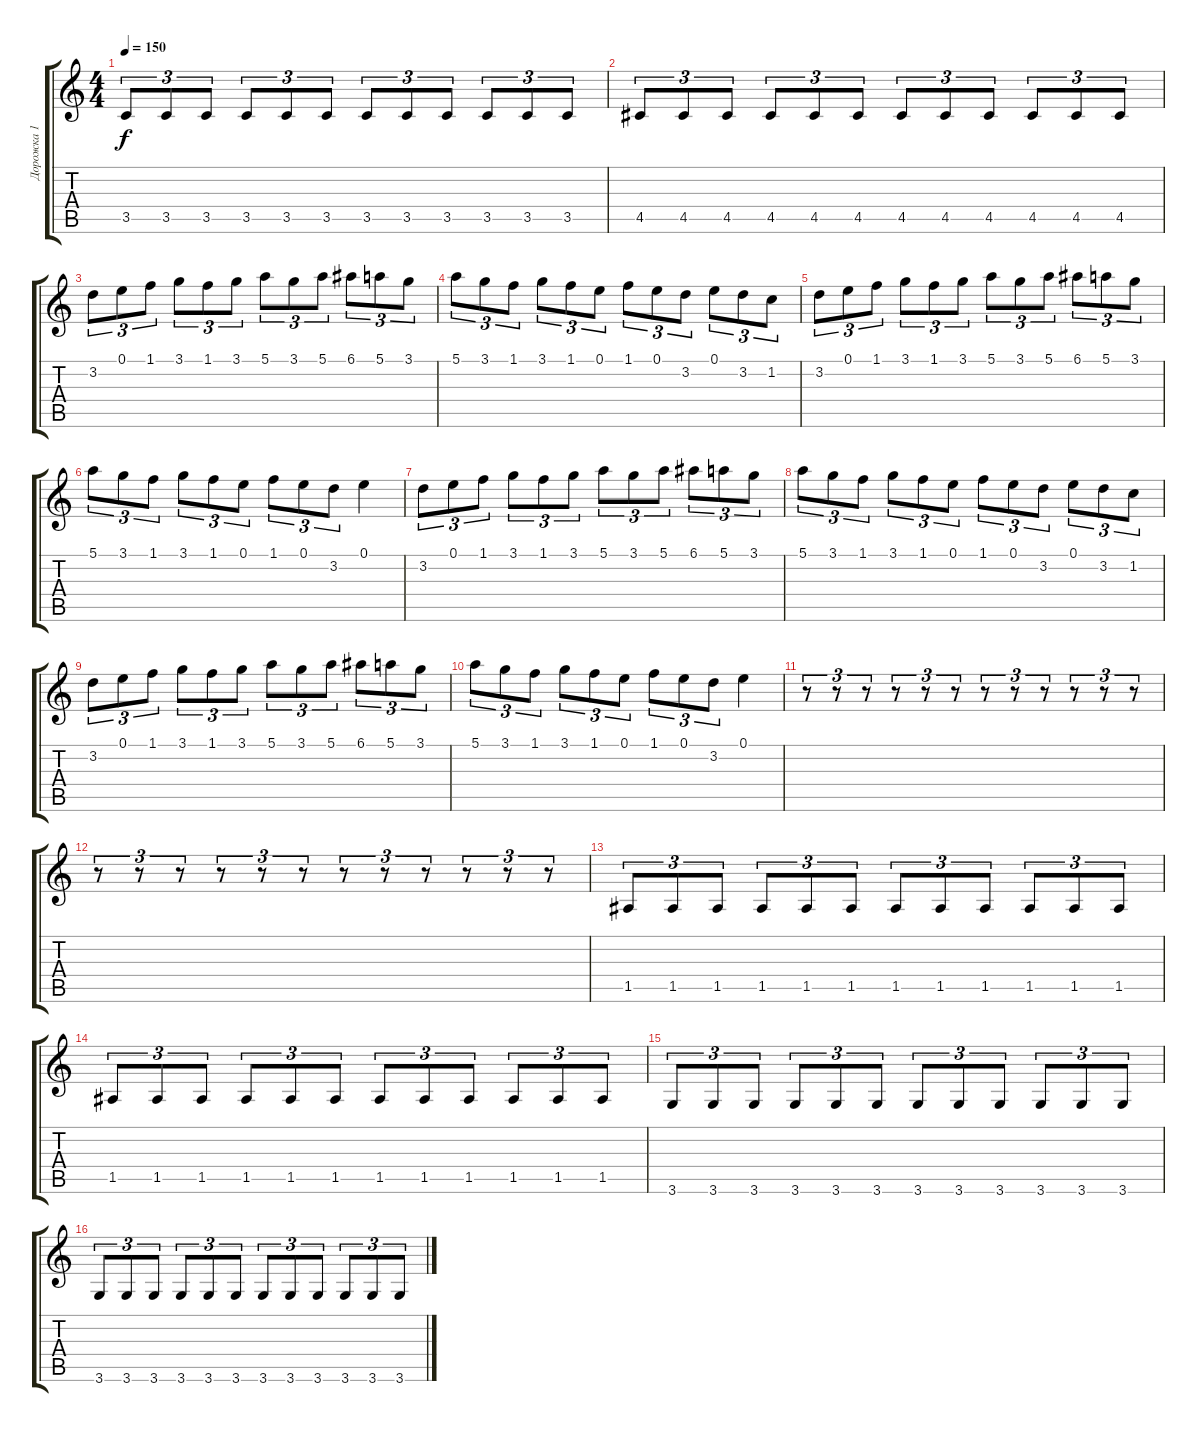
\track ("Дорожка 1" "Дорожка 1") {instrument overdrivenguitar}
\staff {score tabs}
\tuning (E4 B3 G3 D3 A2 E2) {hide}
\ts (4 4)
\tempo 150
\clef g2
\ks c
3.5.8{tu (3 2) dy f} 3.5.8{tu (3 2)} 3.5.8{tu (3 2)} 3.5.8{tu (3 2)} 3.5.8{tu (3 2)} 3.5.8{tu (3 2)} 3.5.8{tu (3 2)} 3.5.8{tu (3 2)} 3.5.8{tu (3 2)} 3.5.8{tu (3 2)} 3.5.8{tu (3 2)} 3.5.8{tu (3 2)} |
4.5.8{tu (3 2)} 4.5.8{tu (3 2)} 4.5.8{tu (3 2)} 4.5.8{tu (3 2)} 4.5.8{tu (3 2)} 4.5.8{tu (3 2)} 4.5.8{tu (3 2)} 4.5.8{tu (3 2)} 4.5.8{tu (3 2)} 4.5.8{tu (3 2)} 4.5.8{tu (3 2)} 4.5.8{tu (3 2)} |
3.2.8{tu (3 2)} 0.1.8{tu (3 2)} 1.1.8{tu (3 2)} 3.1.8{tu (3 2)} 1.1.8{tu (3 2)} 3.1.8{tu (3 2)} 5.1.8{tu (3 2)} 3.1.8{tu (3 2)} 5.1.8{tu (3 2)} 6.1.8{tu (3 2)} 5.1.8{tu (3 2)} 3.1.8{tu (3 2)} |
5.1.8{tu (3 2)} 3.1.8{tu (3 2)} 1.1.8{tu (3 2)} 3.1.8{tu (3 2)} 1.1.8{tu (3 2)} 0.1.8{tu (3 2)} 1.1.8{tu (3 2)} 0.1.8{tu (3 2)} 3.2.8{tu (3 2)} 0.1.8{tu (3 2)} 3.2.8{tu (3 2)} 1.2.8{tu (3 2)} |
3.2.8{tu (3 2)} 0.1.8{tu (3 2)} 1.1.8{tu (3 2)} 3.1.8{tu (3 2)} 1.1.8{tu (3 2)} 3.1.8{tu (3 2)} 5.1.8{tu (3 2)} 3.1.8{tu (3 2)} 5.1.8{tu (3 2)} 6.1.8{tu (3 2)} 5.1.8{tu (3 2)} 3.1.8{tu (3 2)} |
5.1.8{tu (3 2)} 3.1.8{tu (3 2)} 1.1.8{tu (3 2)} 3.1.8{tu (3 2)} 1.1.8{tu (3 2)} 0.1.8{tu (3 2)} 1.1.8{tu (3 2)} 0.1.8{tu (3 2)} 3.2.8{tu (3 2)} 0.1.4 |
3.2.8{tu (3 2)} 0.1.8{tu (3 2)} 1.1.8{tu (3 2)} 3.1.8{tu (3 2)} 1.1.8{tu (3 2)} 3.1.8{tu (3 2)} 5.1.8{tu (3 2)} 3.1.8{tu (3 2)} 5.1.8{tu (3 2)} 6.1.8{tu (3 2)} 5.1.8{tu (3 2)} 3.1.8{tu (3 2)} |
5.1.8{tu (3 2)} 3.1.8{tu (3 2)} 1.1.8{tu (3 2)} 3.1.8{tu (3 2)} 1.1.8{tu (3 2)} 0.1.8{tu (3 2)} 1.1.8{tu (3 2)} 0.1.8{tu (3 2)} 3.2.8{tu (3 2)} 0.1.8{tu (3 2)} 3.2.8{tu (3 2)} 1.2.8{tu (3 2)} |
3.2.8{tu (3 2)} 0.1.8{tu (3 2)} 1.1.8{tu (3 2)} 3.1.8{tu (3 2)} 1.1.8{tu (3 2)} 3.1.8{tu (3 2)} 5.1.8{tu (3 2)} 3.1.8{tu (3 2)} 5.1.8{tu (3 2)} 6.1.8{tu (3 2)} 5.1.8{tu (3 2)} 3.1.8{tu (3 2)} |
5.1.8{tu (3 2)} 3.1.8{tu (3 2)} 1.1.8{tu (3 2)} 3.1.8{tu (3 2)} 1.1.8{tu (3 2)} 0.1.8{tu (3 2)} 1.1.8{tu (3 2)} 0.1.8{tu (3 2)} 3.2.8{tu (3 2)} 0.1.4 |
r.8{tu (3 2)} r.8{tu (3 2)} r.8{tu (3 2)} r.8{tu (3 2)} r.8{tu (3 2)} r.8{tu (3 2)} r.8{tu (3 2)} r.8{tu (3 2)} r.8{tu (3 2)} r.8{tu (3 2)} r.8{tu (3 2)} r.8{tu (3 2)} |
r.8{tu (3 2)} r.8{tu (3 2)} r.8{tu (3 2)} r.8{tu (3 2)} r.8{tu (3 2)} r.8{tu (3 2)} r.8{tu (3 2)} r.8{tu (3 2)} r.8{tu (3 2)} r.8{tu (3 2)} r.8{tu (3 2)} r.8{tu (3 2)} |
1.5.8{tu (3 2)} 1.5.8{tu (3 2)} 1.5.8{tu (3 2)} 1.5.8{tu (3 2)} 1.5.8{tu (3 2)} 1.5.8{tu (3 2)} 1.5.8{tu (3 2)} 1.5.8{tu (3 2)} 1.5.8{tu (3 2)} 1.5.8{tu (3 2)} 1.5.8{tu (3 2)} 1.5.8{tu (3 2)} |
1.5.8{tu (3 2)} 1.5.8{tu (3 2)} 1.5.8{tu (3 2)} 1.5.8{tu (3 2)} 1.5.8{tu (3 2)} 1.5.8{tu (3 2)} 1.5.8{tu (3 2)} 1.5.8{tu (3 2)} 1.5.8{tu (3 2)} 1.5.8{tu (3 2)} 1.5.8{tu (3 2)} 1.5.8{tu (3 2)} |
3.6.8{tu (3 2)} 3.6.8{tu (3 2)} 3.6.8{tu (3 2)} 3.6.8{tu (3 2)} 3.6.8{tu (3 2)} 3.6.8{tu (3 2)} 3.6.8{tu (3 2)} 3.6.8{tu (3 2)} 3.6.8{tu (3 2)} 3.6.8{tu (3 2)} 3.6.8{tu (3 2)} 3.6.8{tu (3 2)} |
3.6.8{tu (3 2)} 3.6.8{tu (3 2)} 3.6.8{tu (3 2)} 3.6.8{tu (3 2)} 3.6.8{tu (3 2)} 3.6.8{tu (3 2)} 3.6.8{tu (3 2)} 3.6.8{tu (3 2)} 3.6.8{tu (3 2)} 3.6.8{tu (3 2)} 3.6.8{tu (3 2)} 3.6.8{tu (3 2)}
